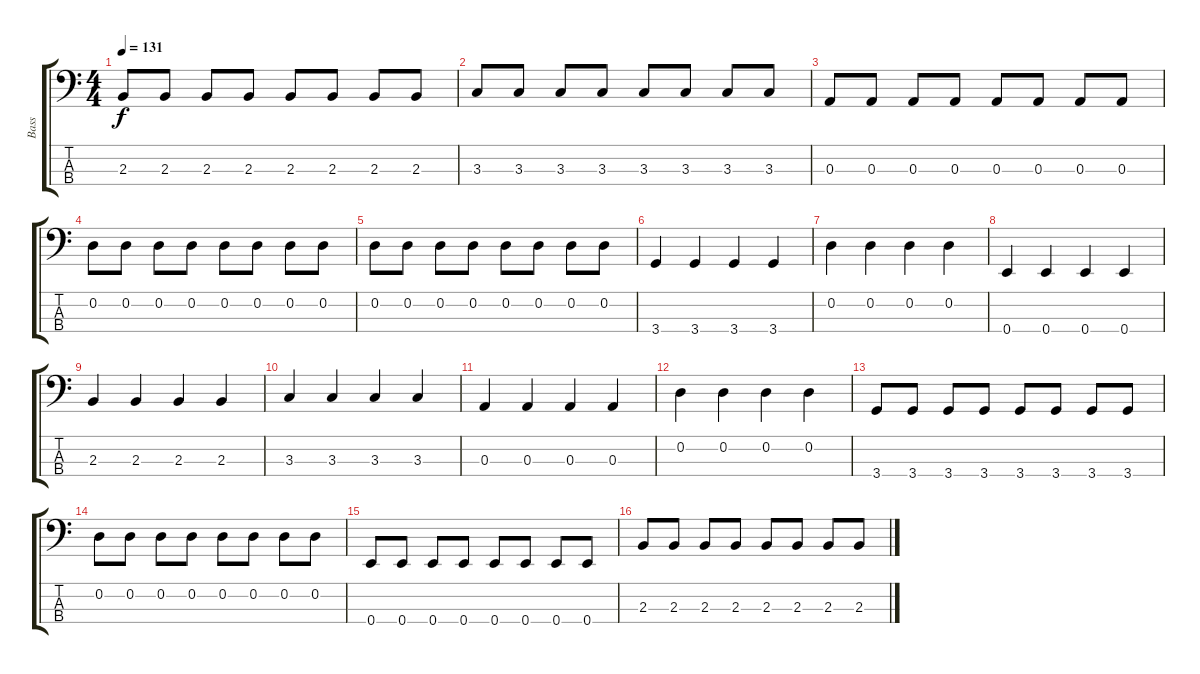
\track ("Bass" "Bass") {instrument electricbassfinger}
\staff {score tabs}
\tuning (G2 D2 A1 E1) {hide}
\ts (4 4)
\tempo 131
\clef f4
\ks c
2.3.8{dy f} 2.3.8 2.3.8 2.3.8 2.3.8 2.3.8 2.3.8 2.3.8 |
3.3.8 3.3.8 3.3.8 3.3.8 3.3.8 3.3.8 3.3.8 3.3.8 |
0.3.8 0.3.8 0.3.8 0.3.8 0.3.8 0.3.8 0.3.8 0.3.8 |
0.2.8 0.2.8 0.2.8 0.2.8 0.2.8 0.2.8 0.2.8 0.2.8 |
0.2.8 0.2.8 0.2.8 0.2.8 0.2.8 0.2.8 0.2.8 0.2.8 |
3.4.4 3.4.4 3.4.4 3.4.4 |
0.2.4 0.2.4 0.2.4 0.2.4 |
0.4.4 0.4.4 0.4.4 0.4.4 |
2.3.4 2.3.4 2.3.4 2.3.4 |
3.3.4 3.3.4 3.3.4 3.3.4 |
0.3.4 0.3.4 0.3.4 0.3.4 |
0.2.4 0.2.4 0.2.4 0.2.4 |
3.4.8 3.4.8 3.4.8 3.4.8 3.4.8 3.4.8 3.4.8 3.4.8 |
0.2.8 0.2.8 0.2.8 0.2.8 0.2.8 0.2.8 0.2.8 0.2.8 |
0.4.8 0.4.8 0.4.8 0.4.8 0.4.8 0.4.8 0.4.8 0.4.8 |
2.3.8 2.3.8 2.3.8 2.3.8 2.3.8 2.3.8 2.3.8 2.3.8
